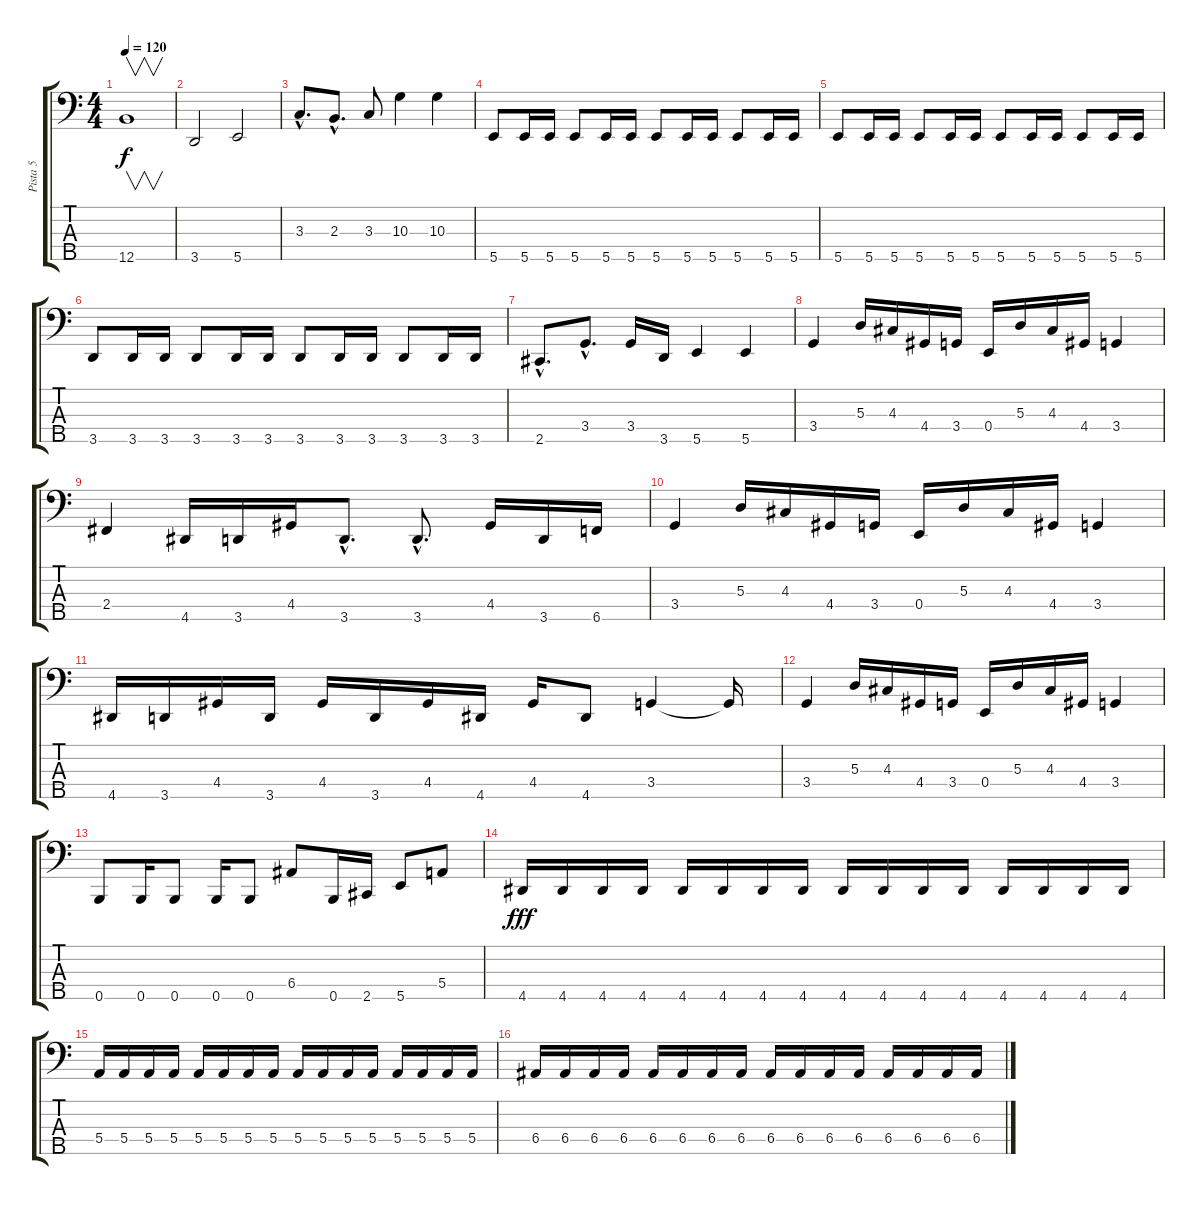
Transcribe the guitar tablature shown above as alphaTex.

\track ("Pista 5" "Pista 5") {instrument electricbasspick}
\staff {score tabs}
\tuning (G2 D2 A1 E1 B0) {hide}
\ts (4 4)
\tempo 120
\clef f4
\ks c
12.5.1{v dy f} |
3.5.2 5.5.2 |
3.3{hac}.8{d} 2.3{hac}.8{d} 3.3.8 10.3.4 10.3.4 |
5.5.8 5.5.16 5.5.16 5.5.8 5.5.16 5.5.16 5.5.8 5.5.16 5.5.16 5.5.8 5.5.16 5.5.16 |
5.5.8 5.5.16 5.5.16 5.5.8 5.5.16 5.5.16 5.5.8 5.5.16 5.5.16 5.5.8 5.5.16 5.5.16 |
3.5.8 3.5.16 3.5.16 3.5.8 3.5.16 3.5.16 3.5.8 3.5.16 3.5.16 3.5.8 3.5.16 3.5.16 |
2.5{hac}.8{d} 3.4{hac}.8{d} 3.4.16 3.5.16 5.5.4 5.5.4 |
3.4.4 5.3.16 4.3.16 4.4.16 3.4.16 0.4.16 5.3.16 4.3.16 4.4.16 3.4.4 |
2.4.4 4.5.16 3.5.16 4.4.16 3.5{hac}.8{d} 3.5{hac}.8{d} 4.4.16 3.5.16 6.5.16 |
3.4.4 5.3.16 4.3.16 4.4.16 3.4.16 0.4.16 5.3.16 4.3.16 4.4.16 3.4.4 |
4.5.16 3.5.16 4.4.16 3.5.16 4.4.16 3.5.16 4.4.16 4.5.16 4.4.16 4.5.8 3.4.4 3.4{t}.16 |
3.4.4 5.3.16 4.3.16 4.4.16 3.4.16 0.4.16 5.3.16 4.3.16 4.4.16 3.4.4 |
0.5.8 0.5.16 0.5.8 0.5.16 0.5.8 6.4.8 0.5.16 2.5.16 5.5.8 5.4.8 |
4.5.16{dy fff} 4.5.16 4.5.16 4.5.16 4.5.16 4.5.16 4.5.16 4.5.16 4.5.16 4.5.16 4.5.16 4.5.16 4.5.16 4.5.16 4.5.16 4.5.16 |
5.4.16 5.4.16 5.4.16 5.4.16 5.4.16 5.4.16 5.4.16 5.4.16 5.4.16 5.4.16 5.4.16 5.4.16 5.4.16 5.4.16 5.4.16 5.4.16 |
6.4.16 6.4.16 6.4.16 6.4.16 6.4.16 6.4.16 6.4.16 6.4.16 6.4.16 6.4.16 6.4.16 6.4.16 6.4.16 6.4.16 6.4.16 6.4.16
